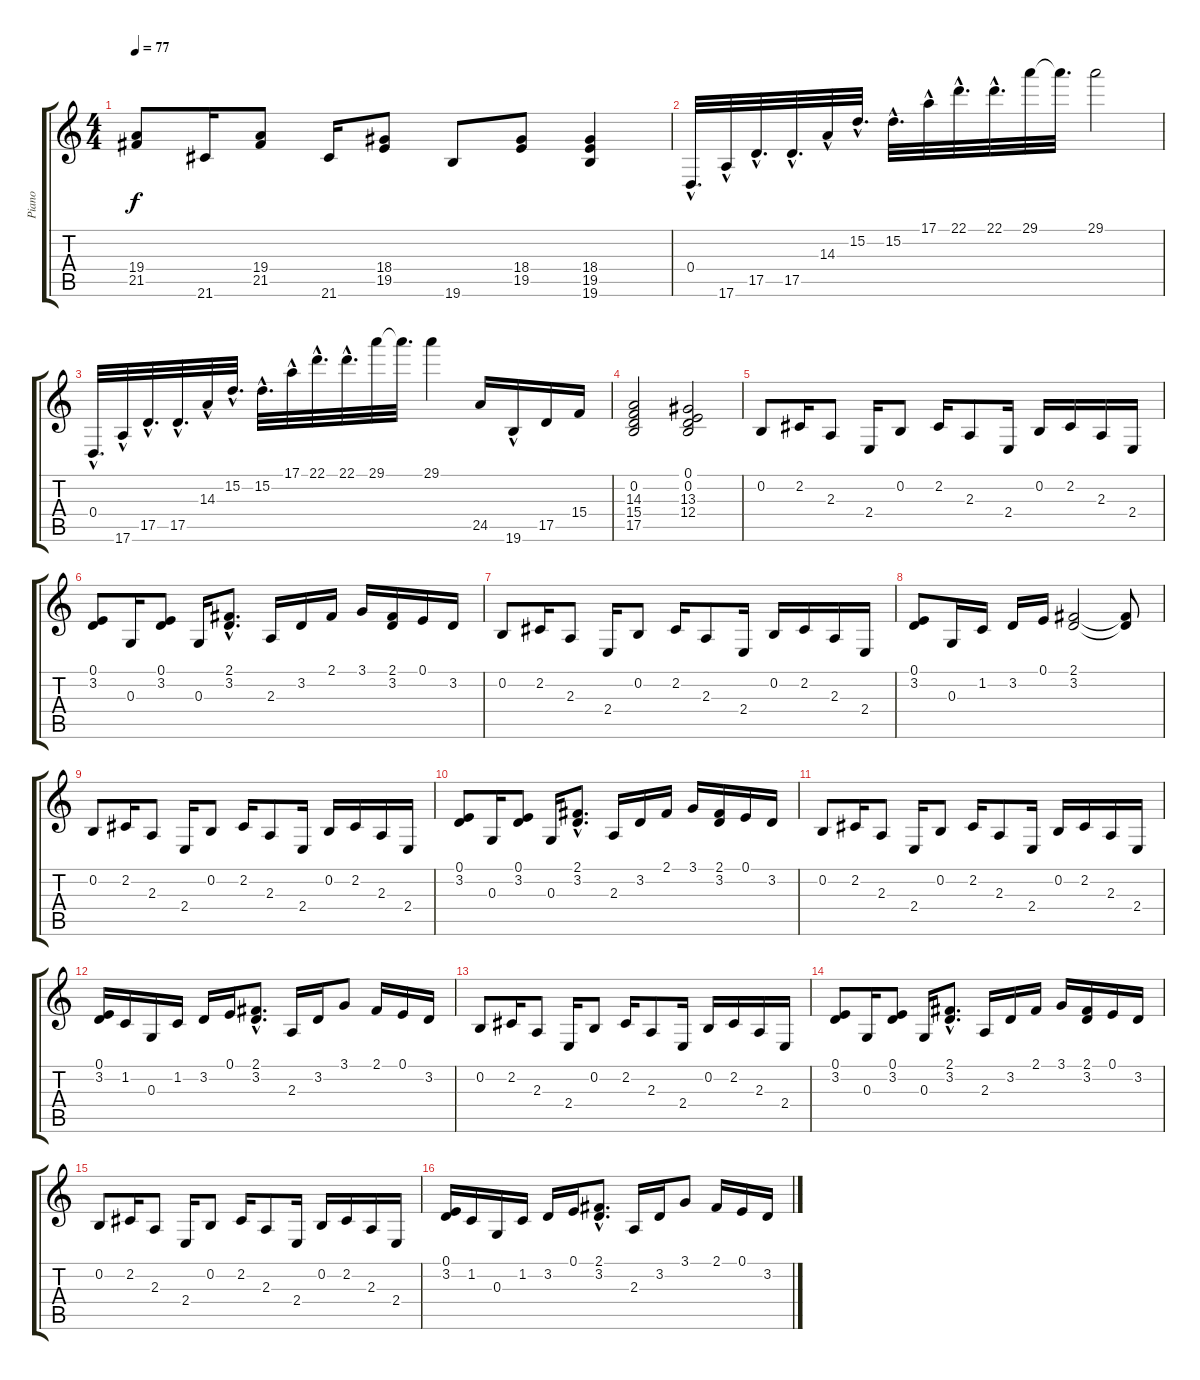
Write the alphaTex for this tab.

\track ("Piano" "Piano") {instrument acousticgrandpiano}
\staff {score tabs}
\tuning (E4 B3 G3 D3 A2 E2) {hide}
\ts (4 4)
\tempo 77
\clef g2
\ks c
(19.4 21.5).8{dy f} 21.6.16 (19.4 21.5).8 21.6.16 (18.4 19.5).8 19.6.8 (18.4 19.5).8 (18.4 19.5 19.6).4 |
0.4{hac}.32{d} 17.6{hac}.32 17.5{hac}.32{d} 17.5{hac}.32{d} 14.3{hac}.32 15.2{hac}.32{d} 15.2{hac}.32{d} 17.1{hac}.32 22.1{hac}.32{d} 22.1{hac}.32{d} 29.1.32 29.1{t}.32{d} 29.1.2 |
0.4{hac}.32{d} 17.6{hac}.32 17.5{hac}.32{d} 17.5{hac}.32{d} 14.3{hac}.32 15.2{hac}.32{d} 15.2{hac}.32{d} 17.1{hac}.32 22.1{hac}.32{d} 22.1{hac}.32{d} 29.1.32 29.1{t}.32{d} 29.1.4 24.5.16 19.6{hac}.16 17.5.16 15.4.16 |
(0.2 14.3 15.4 17.5).2 (0.1 0.2 13.3 12.4).2 |
0.2.8 2.2.16 2.3.8 2.4.16 0.2.8 2.2.16 2.3.8 2.4.16 0.2.16 2.2.16 2.3.16 2.4.16 |
(0.1 3.2).8 0.3.16 (0.1 3.2).8 0.3.16 (2.1{hac} 3.2{hac}).8{d} 2.3.16 3.2.16 2.1.16 3.1.16 (2.1 3.2).16 0.1.16 3.2.16 |
0.2.8 2.2.16 2.3.8 2.4.16 0.2.8 2.2.16 2.3.8 2.4.16 0.2.16 2.2.16 2.3.16 2.4.16 |
(0.1 3.2).8 0.3.16 1.2.16 3.2.16 0.1.16 (2.1 3.2).2 (2.1{t} 3.2{t}).8 |
0.2.8{volume 16 balance 8} 2.2.16 2.3.8 2.4.16 0.2.8 2.2.16 2.3.8 2.4.16 0.2.16 2.2.16 2.3.16 2.4.16 |
(0.1 3.2).8 0.3.16 (0.1 3.2).8 0.3.16 (2.1{hac} 3.2{hac}).8{d} 2.3.16 3.2.16 2.1.16 3.1.16 (2.1 3.2).16 0.1.16 3.2.16 |
0.2.8 2.2.16 2.3.8 2.4.16 0.2.8 2.2.16 2.3.8 2.4.16 0.2.16 2.2.16 2.3.16 2.4.16 |
(0.1 3.2).16 1.2.16 0.3.16 1.2.16 3.2.16 0.1.16 (2.1{hac} 3.2{hac}).8{d} 2.3.16 3.2.16 3.1.8 2.1.16 0.1.16 3.2.16 |
0.2.8 2.2.16 2.3.8 2.4.16 0.2.8 2.2.16 2.3.8 2.4.16 0.2.16 2.2.16 2.3.16 2.4.16 |
(0.1 3.2).8 0.3.16 (0.1 3.2).8 0.3.16 (2.1{hac} 3.2{hac}).8{d} 2.3.16 3.2.16 2.1.16 3.1.16 (2.1 3.2).16 0.1.16 3.2.16 |
0.2.8 2.2.16 2.3.8 2.4.16 0.2.8 2.2.16 2.3.8 2.4.16 0.2.16 2.2.16 2.3.16 2.4.16 |
(0.1 3.2).16 1.2.16 0.3.16 1.2.16 3.2.16 0.1.16 (2.1{hac} 3.2{hac}).8{d} 2.3.16 3.2.16 3.1.8 2.1.16 0.1.16 3.2.16
